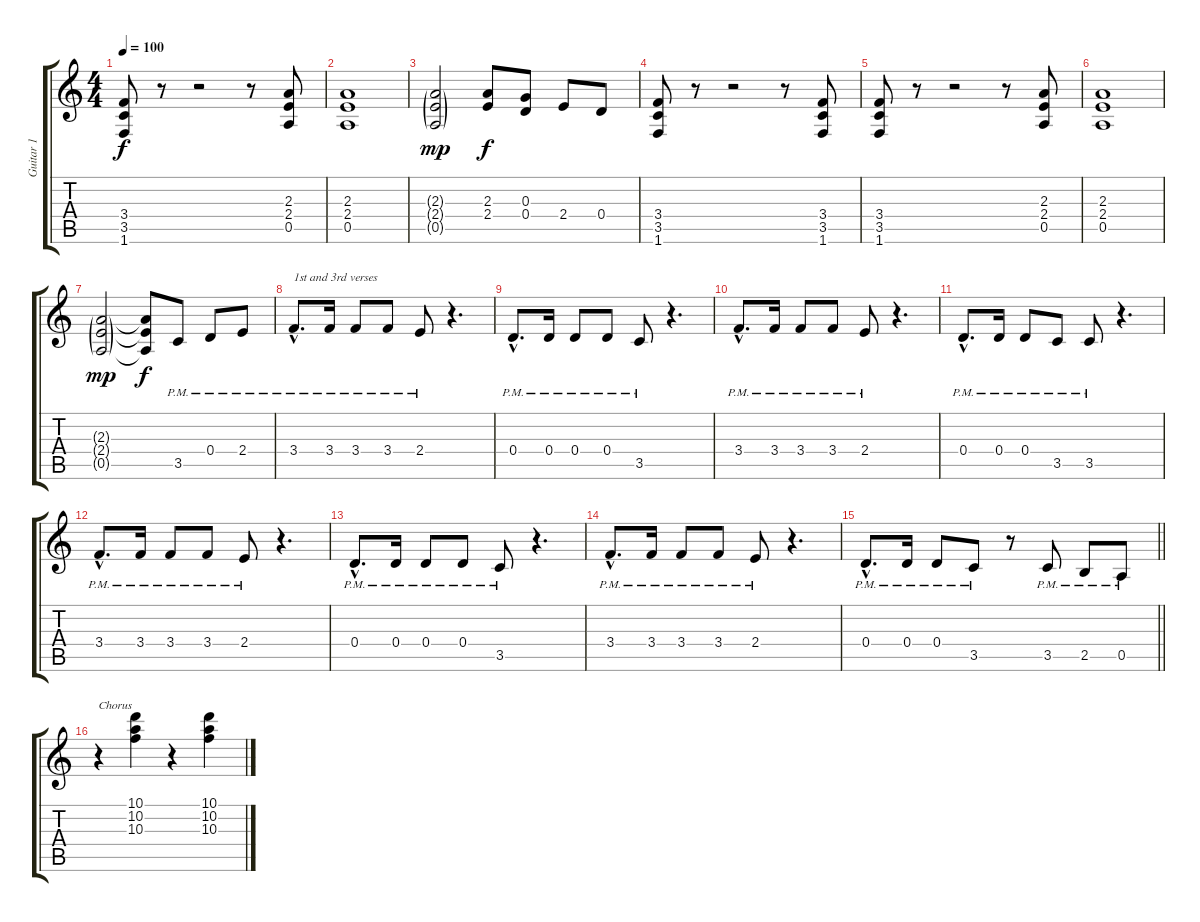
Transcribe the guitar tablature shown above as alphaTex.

\track ("Guitar 1" "Guitar 1") {instrument distortionguitar}
\staff {score tabs}
\tuning (E4 B3 G3 D3 A2 E2) {hide}
\ts (4 4)
\tempo 100
\clef g2
\ks c
(3.4 3.5 1.6).8{dy f} r.8 r.2 r.8 (2.3 2.4 0.5).8 |
(2.3 2.4 0.5).1 |
(2.3{g} 2.4{g} 0.5{g}).2{dy mp} (2.3 2.4).8{dy f} (0.3 0.4).8 2.4.8 0.4.8 |
(3.4 3.5 1.6).8 r.8 r.2 r.8 (3.4 3.5 1.6).8 |
(3.4 3.5 1.6).8 r.8 r.2 r.8 (2.3 2.4 0.5).8 |
(2.3 2.4 0.5).1 |
(2.3{g} 2.4{g} 0.5{g}).2{dy mp} (2.3{t} 2.4{t} 0.5{t}).8{dy f} 3.5{pm}.8 0.4{pm}.8 2.4{pm}.8 |
3.4{hac pm}.8{d txt "1st and 3rd verses"} 3.4{pm}.16 3.4{pm}.8 3.4{pm}.8 2.4{pm}.8 r.4{d} |
0.4{hac pm}.8{d} 0.4{pm}.16 0.4{pm}.8 0.4{pm}.8 3.5{pm}.8 r.4{d} |
3.4{hac pm}.8{d} 3.4{pm}.16 3.4{pm}.8 3.4{pm}.8 2.4{pm}.8 r.4{d} |
0.4{hac pm}.8{d} 0.4{pm}.16 0.4{pm}.8 3.5{pm}.8 3.5{pm}.8 r.4{d} |
3.4{hac pm}.8{d} 3.4{pm}.16 3.4{pm}.8 3.4{pm}.8 2.4{pm}.8 r.4{d} |
0.4{hac pm}.8{d} 0.4{pm}.16 0.4{pm}.8 0.4{pm}.8 3.5{pm}.8 r.4{d} |
3.4{hac pm}.8{d} 3.4{pm}.16 3.4{pm}.8 3.4{pm}.8 2.4{pm}.8 r.4{d} |
\barLineRight lightlight
0.4{hac pm}.8{d} 0.4{pm}.16 0.4{pm}.8 3.5{pm}.8 r.8 3.5{pm}.8 2.5{pm}.8 0.5{pm}.8 |
r.4{txt "Chorus"} (10.1 10.2 10.3).4 r.4 (10.1 10.2 10.3).4
